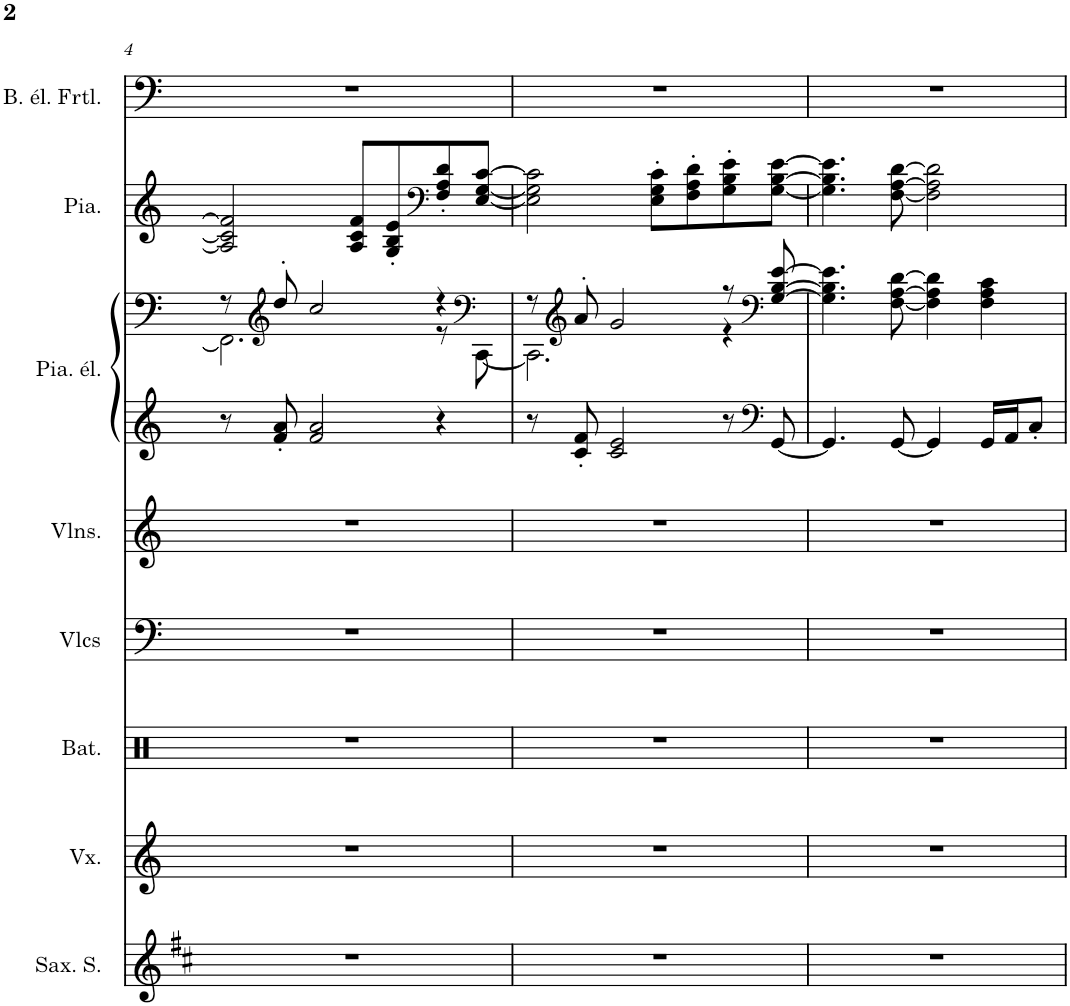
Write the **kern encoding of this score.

**kern	**kern	**kern	**kern	**kern	**kern	**kern	**kern	**kern
*part8	*part7	*part6	*part5	*part4	*part3	*part3	*part2	*part1
*staff9	*staff8	*staff7	*staff6	*staff5	*staff4	*staff3	*staff2	*staff1
*I"Saxophone Soprano	*I"Voix, Voice Oohs	*I"Batterie, Drums	*I"Violoncelles, String Ensemble 1	*I"Violons, String Ensemble 1	*I"Piano électrique, Electric Piano 2	*	*I"Piano, Acoustic Grand Piano	*I"Basse électrique fretless, Fretless Bass
*I'Sax. S.	*I'Vx.	*I'Bat.	*I'Vlcs	*I'Vlns.	*I'Pia. él.	*	*I'Pia.	*I'B. él. Frtl.
!!LO:PB:g=z
*clefG2	*clefG2	*clefX	*clefF4	*clefG2	*clefG2	*clefF4	*clefG2	*clefF4
*Trd1c2	*	*	*	*	*	*	*	*Trd7c12
*k[f#c#]	*k[]	*k[]	*k[]	*k[]	*k[]	*k[]	*k[]	*k[]
*M4/4	*M4/4	*M4/4	*M4/4	*M4/4	*M4/4	*M4/4	*M4/4	*M4/4
=4	=4	=4	=4	=4	=4	=4	=4	=4
*	*	*	*	*	*	*^	*	*
1r	1r	1r	1r	1r	8r	8r	2.FF\]	2A/] 2c/] 2f/]	1r
*	*	*	*	*	*	*clefG2	*	*	*
.	.	.	.	.	8f/' 8a/'	8dd'/	.	.	.
.	.	.	.	.	2f/ 2a/	2cc/	.	.	.
.	.	.	.	.	.	.	.	8A/ 8c/ 8f/L	.
.	.	.	.	.	.	.	.	8G/' 8B/' 8e/'	.
*	*	*	*	*	*	*	*	*clefF4	*
.	.	.	.	.	4r	4r	8r	8F/' 8A/' 8d/'	.
*	*	*	*	*	*	*clefF4	*	*	*
.	.	.	.	.	.	.	[8CC\	[8E/ [8G/ [8c/J	.
=5	=5	=5	=5	=5	=5	=5	=5	=5	=5
1r	1r	1r	1r	1r	8r	8r	2.CC\]	2E\] 2G\] 2c\]	1r
*	*	*	*	*	*	*clefG2	*	*	*
.	.	.	.	.	8c/' 8f/'	8a'/	.	.	.
.	.	.	.	.	2c/ 2e/	2g/	.	.	.
.	.	.	.	.	.	.	.	8E\' 8G\' 8c\'L	.
.	.	.	.	.	.	.	.	8F\' 8A\' 8d\'	.
.	.	.	.	.	8r	8r	4r	8G\' 8B\' 8e\'	.
*	*	*	*	*	*clefF4	*clefF4	*	*	*
.	.	.	.	.	[8GG/	[8G/ [8B/ [8e/	.	[8G\ [8B\ [8e\J	.
*	*	*	*	*	*	*v	*v	*	*
=6	=6	=6	=6	=6	=6	=6	=6	=6
1r	1r	1r	1r	1r	4.GG/]	4.G\] 4.B\] 4.e\]	4.G\] 4.B\] 4.e\]	1r
.	.	.	.	.	[8GG/	[8F\ [8A\ [8d\	[8F\ [8A\ [8d\	.
.	.	.	.	.	4GG/]	4F\] 4A\] 4d\]	2F\] 2A\] 2d\]	.
.	.	.	.	.	16GG/LL	4F\ 4A\ 4c\	.	.
.	.	.	.	.	16AA/J	.	.	.
.	.	.	.	.	8C'/J	.	.	.
=	=	=	=	=	=	=	=	=
*-	*-	*-	*-	*-	*-	*-	*-	*-
